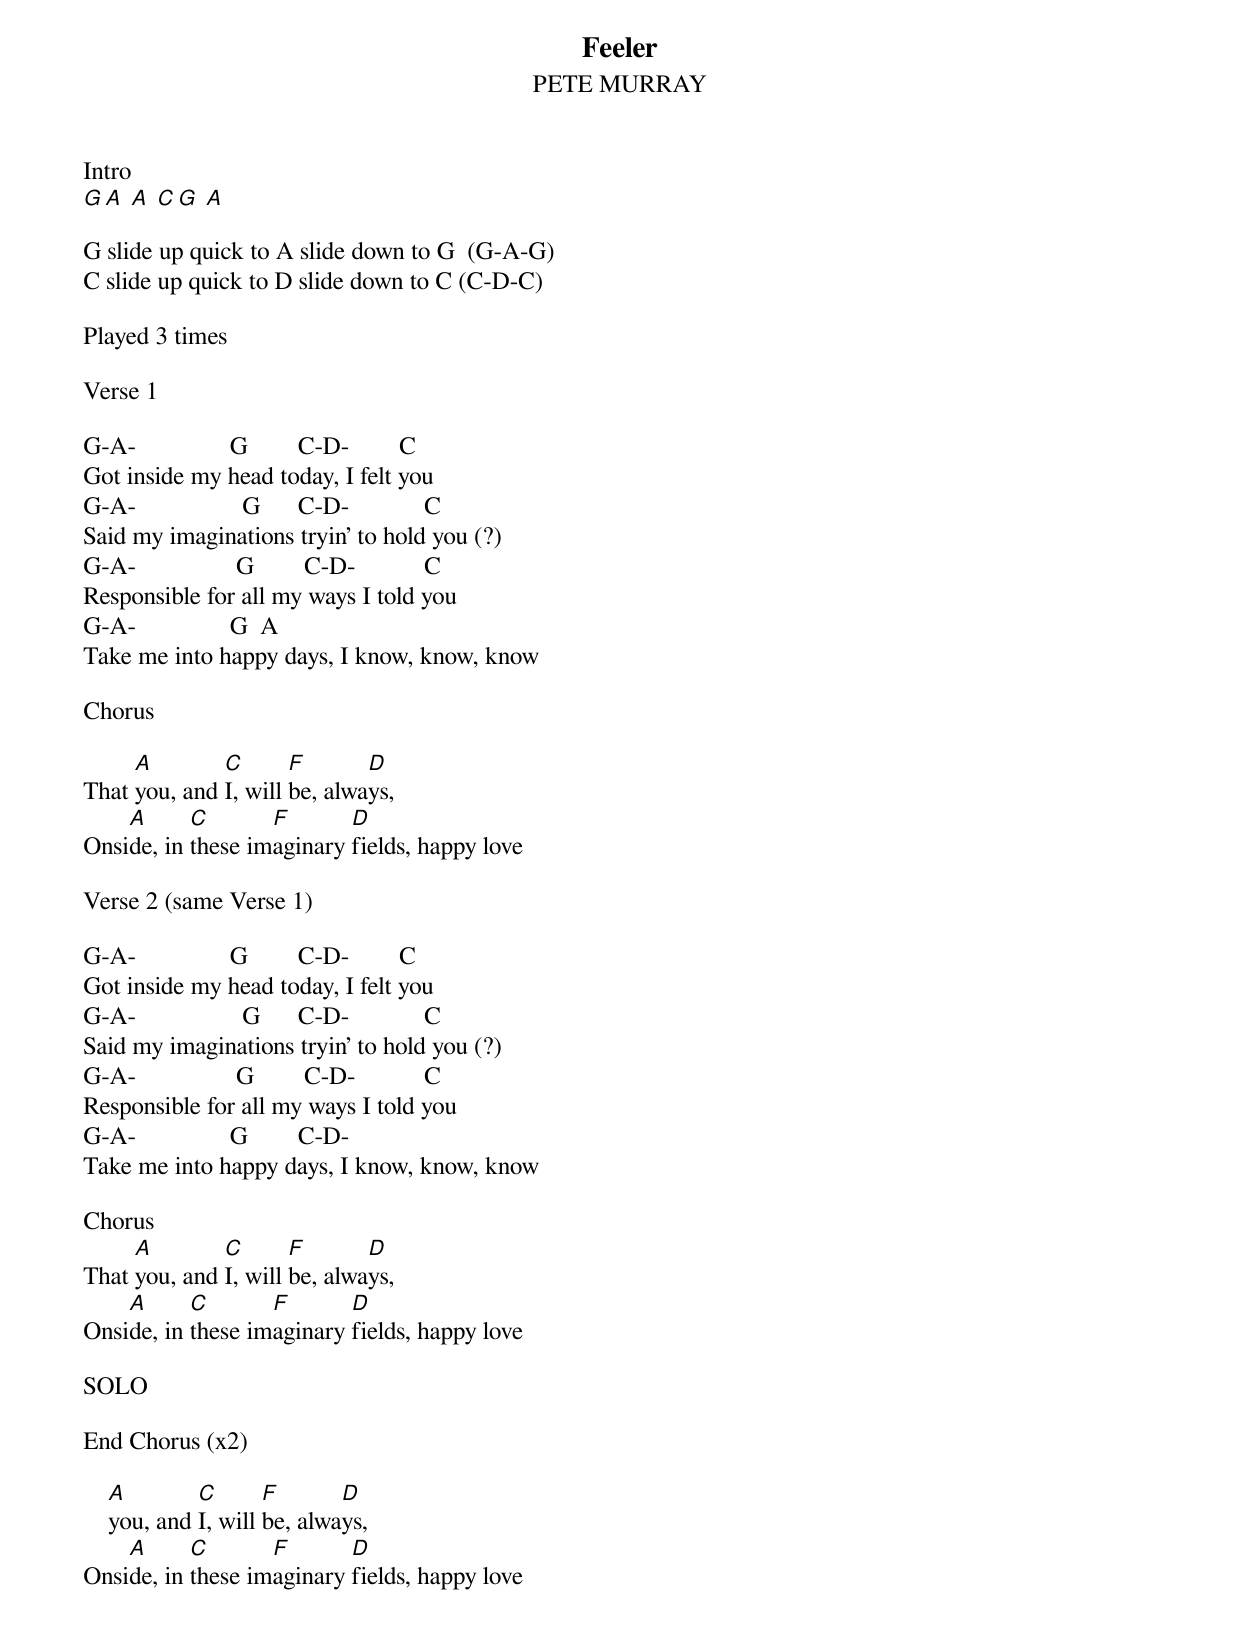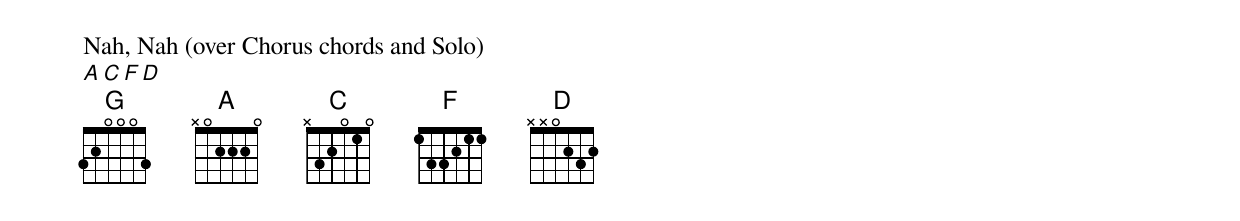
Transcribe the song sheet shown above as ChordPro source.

{t: Feeler}
{st: PETE MURRAY}

Intro
[G][A] [A] [C][G] [A]

G slide up quick to A slide down to G  (G-A-G)
C slide up quick to D slide down to C (C-D-C)

Played 3 times

Verse 1

G-A-               G        C-D-        C
Got inside my head today, I felt you
G-A-                 G      C-D-            C
Said my imaginations tryin' to hold you (?)
G-A-                G        C-D-           C
Responsible for all my ways I told you
G-A-               G  A
Take me into happy days, I know, know, know

Chorus

That [A]you, and [C]I, will [F]be, alwa[D]ys,
Onsi[A]de, in [C]these im[F]aginary [D]fields, happy love

Verse 2 (same Verse 1)

G-A-               G        C-D-        C
Got inside my head today, I felt you
G-A-                 G      C-D-            C
Said my imaginations tryin' to hold you (?)
G-A-                G        C-D-           C
Responsible for all my ways I told you
G-A-               G        C-D-
Take me into happy days, I know, know, know

Chorus
That [A]you, and [C]I, will [F]be, alwa[D]ys,
Onsi[A]de, in [C]these im[F]aginary [D]fields, happy love

SOLO

End Chorus (x2)

    [A]you, and [C]I, will [F]be, alwa[D]ys,
Onsi[A]de, in [C]these im[F]aginary [D]fields, happy love


Nah, Nah (over Chorus chords and Solo)
[A][C][F][D]
